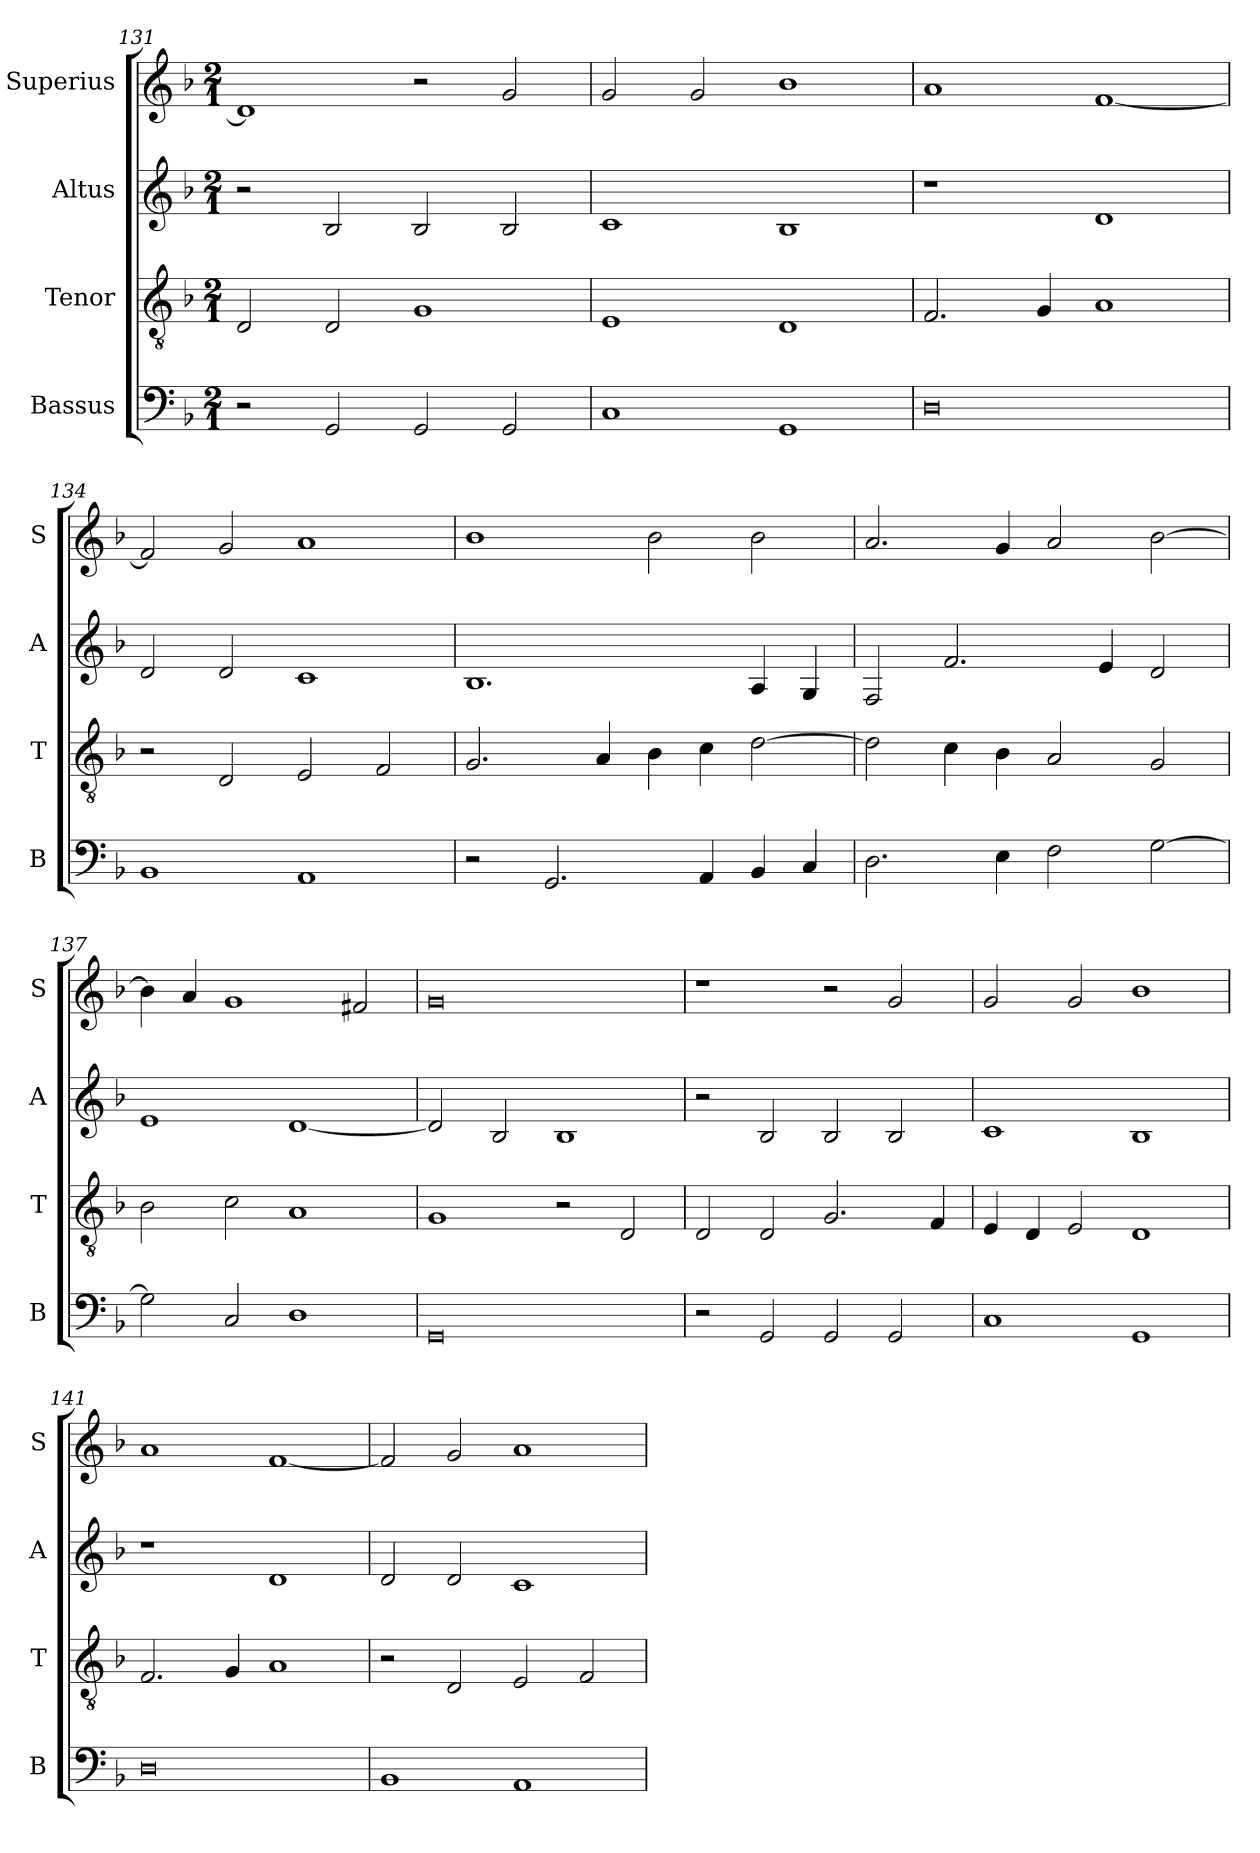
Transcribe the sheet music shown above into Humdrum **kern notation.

**kern	**kern	**kern	**kern
*part4	*part3	*part2	*part1
*staff4	*staff3	*staff2	*staff1
*I"Bassus	*I"Tenor	*I"Altus	*I"Superius
*I'B	*I'T	*I'A	*I'S
*clefF4	*clefGv2	*clefG2	*clefG2
*k[b-]	*k[b-]	*k[b-]	*k[b-]
*F:	*F:	*F:	*F:
*M2/1	*M2/1	*M2/1	*M2/1
=131	=131	=131	=131
2r	2D	2r	1d]
2GG	2D	2B-	.
2GG	1G	2B-	2r
2GG	.	2B-	2g
=132	=132	=132	=132
1C	1E	1c	2g
.	.	.	2g
1GG	1D	1B-	1b-
=133	=133	=133	=133
0D	2.F	1r	1a
.	4G	.	.
.	1A	1d	[1f
=134	=134	=134	=134
1BB-	2r	2d	2f]
.	2D	2d	2g
1AA	2E	1c	1a
.	2F	.	.
=135	=135	=135	=135
2r	2.G	1.B-	1b-
2.GG	.	.	.
.	4A	.	.
.	4B-	.	2b-
4AA	4c	.	.
4BB-	[2d	4A	2b-
4C	.	4G	.
=136	=136	=136	=136
2.D	2d]	2F	2.a
.	4c	2.f	.
4E	4B-	.	4g
2F	2A	.	2a
.	.	4e	.
[2G	2G	2d	[2b-
=137	=137	=137	=137
2G]	2B-	1e	4b-]
.	.	.	4a
2C	2c	.	1g
1D	1A	[1d	.
.	.	.	2f#X
=138	=138	=138	=138
0GG	1G	2d]	0g
.	.	2B-	.
.	2r	1B-	.
.	2D	.	.
=139	=139	=139	=139
2r	2D	2r	1r
2GG	2D	2B-	.
2GG	2.G	2B-	2r
2GG	.	2B-	2g
.	4F	.	.
=140	=140	=140	=140
1C	4E	1c	2g
.	4D	.	.
.	2E	.	2g
1GG	1D	1B-	1b-
=141	=141	=141	=141
0D	2.F	1r	1a
.	4G	.	.
.	1A	1d	[1f
=142	=142	=142	=142
1BB-	2r	2d	2f]
.	2D	2d	2g
1AA	2E	1c	1a
.	2F	.	.
=	=	=	=
*-	*-	*-	*-
